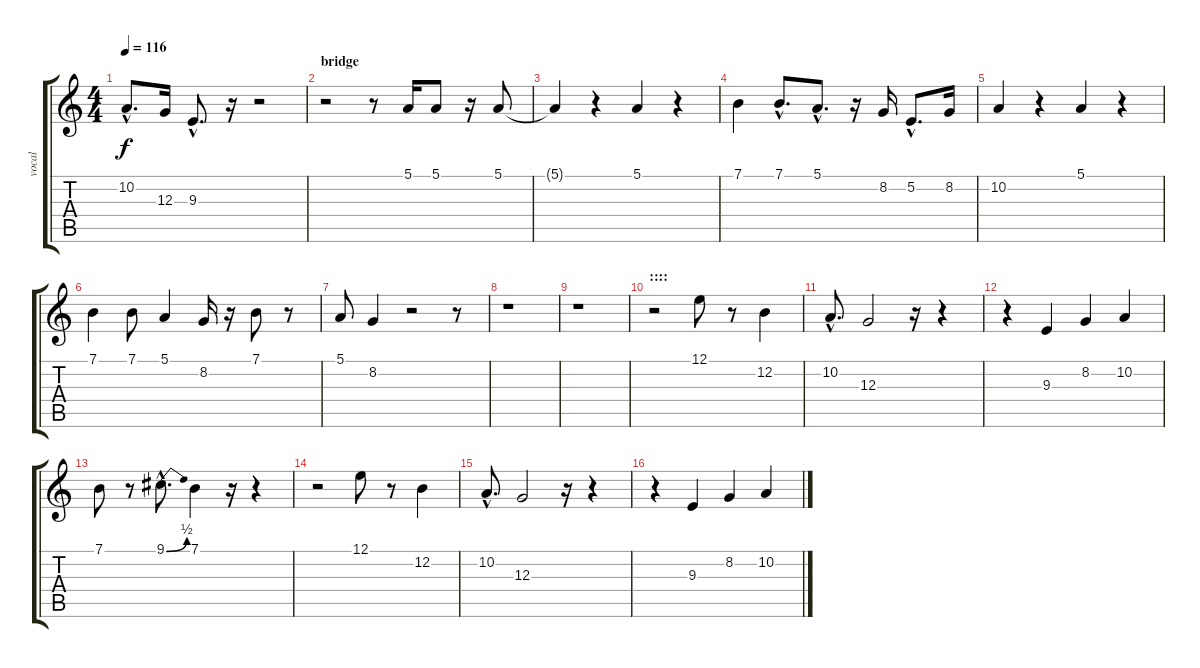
\track ("vocal" "vocal") {instrument accordion}
\staff {score tabs}
\tuning (E4 B3 G3 D3 A2 E2) {hide}
\ts (4 4)
\tempo 116
\clef g2
\ks c
10.2{hac t}.8{d dy f} 12.3.16 9.3{hac}.8{d} r.16 r.2 |
\section ("" "bridge")
r.2 r.8 5.1.16 5.1.8 r.16 5.1.8 |
5.1{t}.4 r.4 5.1.4 r.4 |
7.1.4 7.1{hac}.8{d} 5.1{hac}.8{d} r.16 8.2.16 5.2{hac}.8{d} 8.2.16 |
10.2.4 r.4 5.1.4 r.4 |
7.1.4 7.1.8 5.1.4 8.2.16 r.16 7.1.8 r.8 |
5.1.8 8.2.4 r.2 r.8 |
r.1 |
r.1 |
\section ("" "::::")
r.2 12.1.8 r.8 12.2.4 |
10.2{hac}.8{d} 12.3.2 r.16 r.4 |
r.4 9.3.4 8.2.4 10.2.4 |
7.1.8 r.8 9.1{be (bend 0 0 60 2) hac}.8{d} 7.1.4 r.16 r.4 |
r.2 12.1.8 r.8 12.2.4 |
10.2{hac}.8{d} 12.3.2 r.16 r.4 |
r.4 9.3.4 8.2.4 10.2.4
